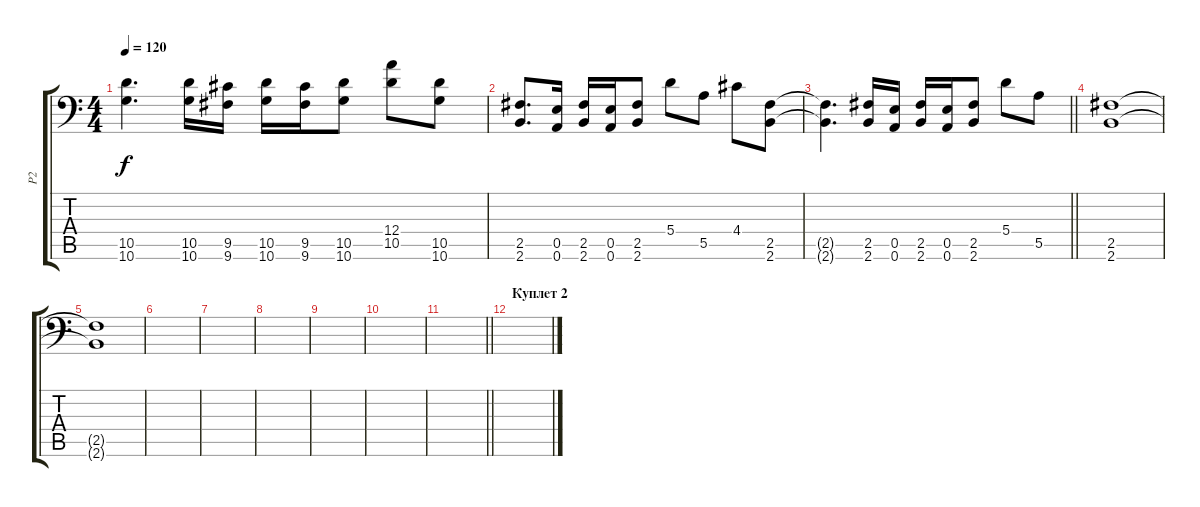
\track ("Р2" "Р2") {instrument distortionguitar}
\staff {score tabs}
\tuning (B3 Gb3 D3 A2 E2 A1) {hide}
\ts (4 4)
\tempo 120
\clef f4
\ks c
(10.5{t} 10.6{t}).4{d dy f} (10.5 10.6).16 (9.5 9.6).16 (10.5 10.6).16 (9.5 9.6).16 (10.5 10.6).8 (12.4 10.5).8 (10.5 10.6).8 |
(2.5 2.6).8{d} (0.5 0.6).16 (2.5 2.6).16 (0.5 0.6).16 (2.5 2.6).8 5.4.8 5.5.8 4.4.8 (2.5 2.6).8 |
\barLineRight lightlight
(2.5{t} 2.6{t}).4{d} (2.5 2.6).16 (0.5 0.6).16 (2.5 2.6).16 (0.5 0.6).16 (2.5 2.6).8 5.4.8 5.5.8 |
\section ("" "")
(2.5 2.6).1{volume 8} |
(2.5{t} 2.6{t}).1 |
|
|
|
|
|
\barLineRight lightlight
|
\section ("" "Куплет 2")
